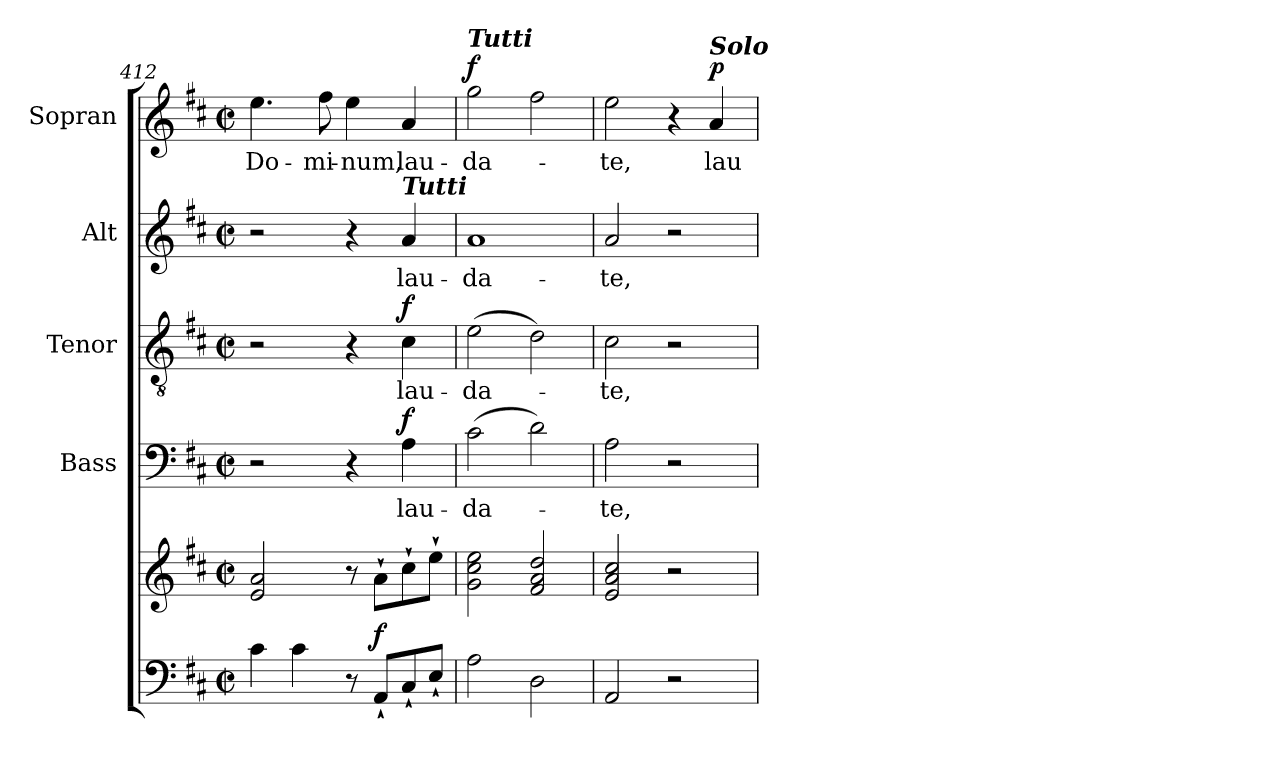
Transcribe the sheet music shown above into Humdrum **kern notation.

**kern	**kern	**dynam	**kern	**text	**dynam	**kern	**text	**dynam	**kern	**text	**kern	**text	**dynam
*part5	*part5	*part5	*part4	*part4	*part4	*part3	*part3	*part3	*part2	*part2	*part1	*part1	*part1
*staff6	*staff5	*staff5/6	*staff4	*staff4	*staff4	*staff3	*staff3	*staff3	*staff2	*staff2	*staff1	*staff1	*staff1
*	*	*	*I"Bass	*	*	*I"Tenor	*	*	*I"Alt	*	*I"Sopran	*	*
*	*	*	*I'B.	*	*	*I'T.	*	*	*I'A.	*	*I'S.	*	*
*clefF4	*clefG2	*	*clefF4	*	*	*clefGv2	*	*	*clefG2	*	*clefG2	*	*
*k[f#c#]	*k[f#c#]	*	*k[f#c#]	*	*	*k[f#c#]	*	*	*k[f#c#]	*	*k[f#c#]	*	*
*D:	*D:	*	*D:	*	*	*D:	*	*	*D:	*	*D:	*	*
*M2/2	*M2/2	*	*M2/2	*	*	*M2/2	*	*	*M2/2	*	*M2/2	*	*
*met(c|)	*met(c|)	*	*met(c|)	*	*	*met(c|)	*	*	*met(c|)	*	*met(c|)	*	*
=412	=412	=412	=412	=412	=412	=412	=412	=412	=412	=412	=412	=412	=412
!	!	!	!	!	!	!	!	!	!	!	!	!LO:LY:b	!
4c#\	2e/ 2a/	.	2r	.	.	2r	.	.	2r	.	4.ee\	Do-	.
4c#\	.	.	.	.	.	.	.	.	.	.	.	.	.
!	!	!	!	!	!	!	!	!	!	!	!	!LO:LY:b	!
.	.	.	.	.	.	.	.	.	.	.	8ff#\	-mi-	.
!	!	!	!	!	!	!	!	!	!	!	!	!LO:LY:b	!
8r	8r	.	4r	.	.	4r	.	.	4r	.	4ee\	-num,	.
!	!	!LO:DY:a=2	!	!	!	!	!	!	!	!	!	!	!
8AA`</L	8a`>\L	f	.	.	.	.	.	.	.	.	.	.	.
!	!	!	!	!	!	!	!	!	!LO:TX:a:Bi:t=Tutti	!	!	!	!
!	!	!	!	!LO:LY:b	!LO:DY:a	!	!LO:LY:b	!LO:DY:a	!	!LO:LY:b	!	!LO:LY:b	!
8C#`</	8cc#`>\	.	4A\	lau-	f	4c#\	lau-	f	4a/	lau-	4a/	lau-	.
8E`</J	8ee`>\J	.	.	.	.	.	.	.	.	.	.	.	.
=413	=413	=413	=413	=413	=413	=413	=413	=413	=413	=413	=413	=413	=413
!	!	!	!	!	!	!	!	!	!	!	!LO:TX:a:Bi:t=Tutti	!	!
!	!	!	!	!LO:LY:b	!	!	!LO:LY:b	!	!	!LO:LY:b	!	!LO:LY:b	!LO:DY:a
2A\	2g\ 2cc#\ 2ee\	.	(>2c#\	-da-	.	(>2e\	-da-	.	1a	-da-	2gg\	-da-	f
2D\	2f#/ 2a/ 2dd/	.	2d\)	.	.	2d\)	.	.	.	.	2ff#\	.	.
=414	=414	=414	=414	=414	=414	=414	=414	=414	=414	=414	=414	=414	=414
!	!	!	!	!LO:LY:b	!	!	!LO:LY:b	!	!	!LO:LY:b	!	!LO:LY:b	!
2AA/	2e/ 2a/ 2cc#/	.	2A\	-te,	.	2c#\	-te,	.	2a/	-te,	2ee\	-te,	.
2r	2r	.	2r	.	.	2r	.	.	2r	.	4r	.	.
!	!	!	!	!	!	!	!	!	!	!	!LO:TX:a:Bi:t=Solo	!	!
!	!	!	!	!	!	!	!	!	!	!	!	!LO:LY:b	!LO:DY:a
.	.	.	.	.	.	.	.	.	.	.	4a/	lau-	p
=	=	=	=	=	=	=	=	=	=	=	=	=	=
*-	*-	*-	*-	*-	*-	*-	*-	*-	*-	*-	*-	*-	*-
